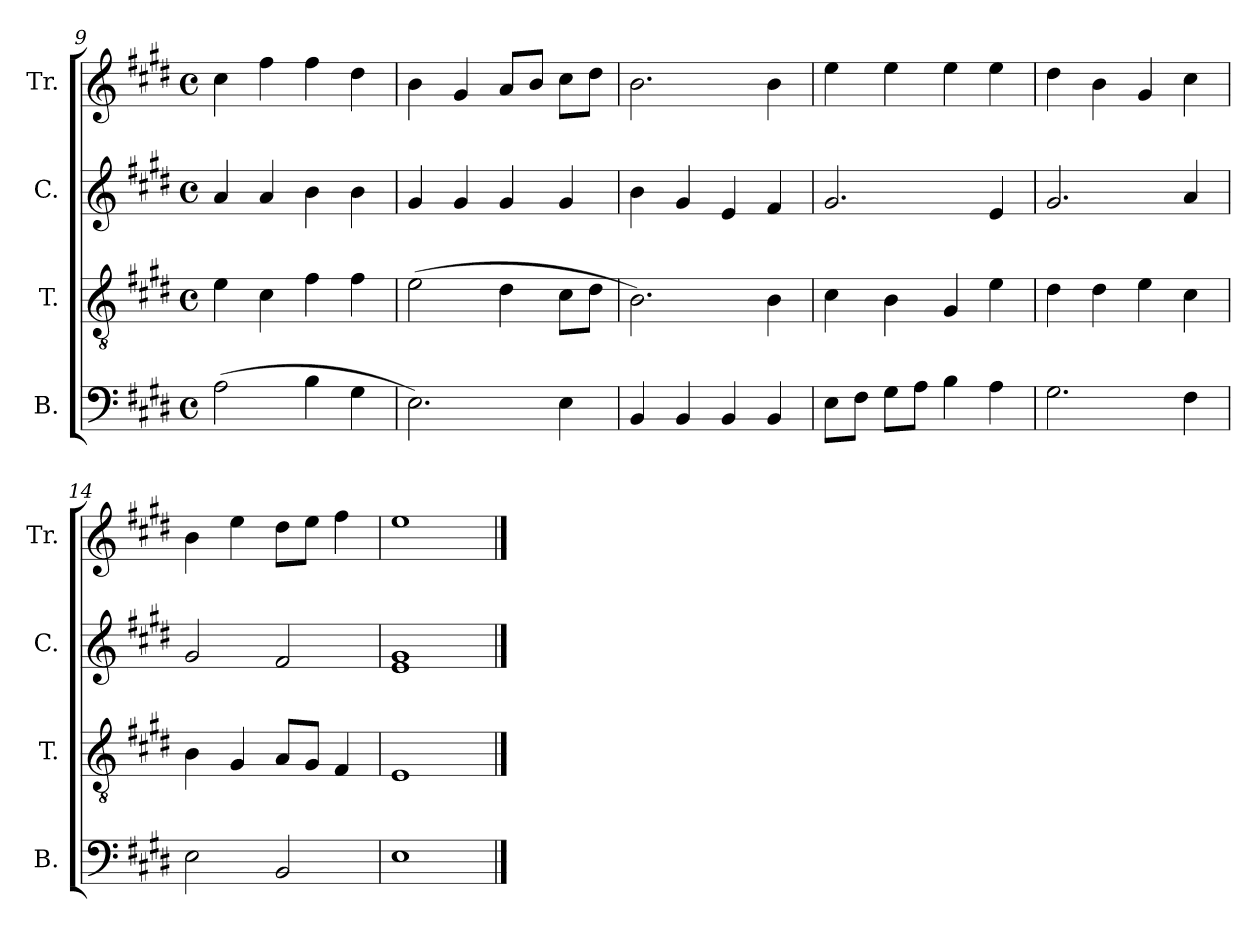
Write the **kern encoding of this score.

**kern	**kern	**kern	**kern
*part4	*part3	*part2	*part1
*staff4	*staff3	*staff2	*staff1
*I"B.	*I"T.	*I"C.	*I"Tr.
*I'B.	*I'T.	*I'C.	*I'Tr.
*clefF4	*clefGv2	*clefG2	*clefG2
*k[f#c#g#d#]	*k[f#c#g#d#]	*k[f#c#g#d#]	*k[f#c#g#d#]
*M4/4	*M4/4	*M4/4	*M4/4
*met(c)	*met(c)	*met(c)	*met(c)
=9	=9	=9	=9
(>2A!\	4e!\	4a!/	4cc#!\
.	4c#!\	4a!/	4ff#!\
4B!\	4f#!\	4b!\	4ff#!\
4G#!\	4f#!\	4b!\	4dd#!\
=10	=10	=10	=10
2.E!\)	(>2e!\	4g#!/	4b!\
.	.	4g#!/	4g#!/
.	4d#!\	4g#!/	8a!/L
.	.	.	8b!/J
4E!\	8c#!\L	4g#!/	8cc#!\L
.	8d#!\J	.	8dd#!\J
=11	=11	=11	=11
4BB!/	2.B!\)	4b!\	2.b!\
4BB!/	.	4g#!/	.
4BB!/	.	4e!/	.
4BB!/	4B!\	4f#!/	4b!\
=12	=12	=12	=12
8E!\L	4c#!\	2.g#!/	4ee!\
8F#!\J	.	.	.
8G#!\L	4B!\	.	4ee!\
8A!\J	.	.	.
4B!\	4G#!/	.	4ee!\
4A!\	4e!\	4e!/	4ee!\
=13	=13	=13	=13
2.G#!\	4d#!\	2.g#!/	4dd#!\
.	4d#!\	.	4b!\
.	4e!\	.	4g#!/
4F#!\	4c#!\	4a!/	4cc#!\
=14	=14	=14	=14
2E!\	4B!\	2g#!/	4b!\
.	4G#!/	.	4ee!\
2BB!/	8A!/L	2f#!/	8dd#!\L
.	8G#!/J	.	8ee!\J
.	4F#!/	.	4ff#!\
=15	=15	=15	=15
1E!	1E!	1e! 1g#!	1ee!
==	==	==	==
*-	*-	*-	*-
